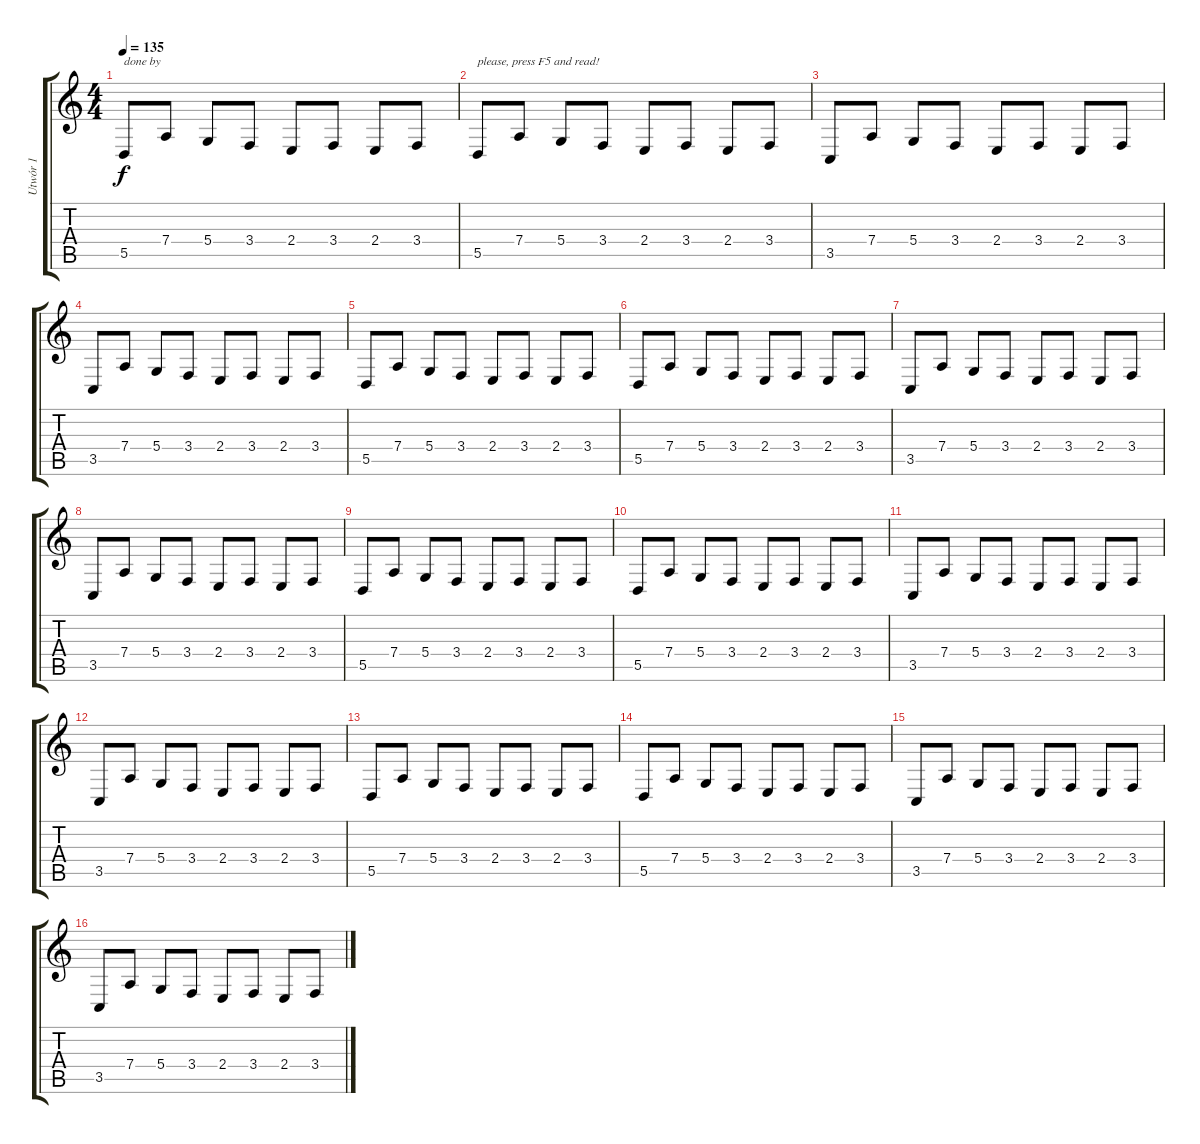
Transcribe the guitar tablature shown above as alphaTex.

\track ("Utwór 1" "Utwór 1") {instrument churchorgan}
\staff {score tabs}
\tuning (E4 B3 G3 D3 A2 E2) {hide}
\ts (4 4)
\tempo 135
\tempo 100
\tempo 135
\clef g2
\ks c
5.5.8{txt "done by" dy f instrument churchorgan} 7.4.8 5.4.8 3.4.8 2.4.8 3.4.8 2.4.8 3.4.8 |
5.5.8{txt "please, press F5 and read!"} 7.4.8 5.4.8 3.4.8 2.4.8 3.4.8 2.4.8 3.4.8 |
3.5.8 7.4.8 5.4.8 3.4.8 2.4.8 3.4.8 2.4.8 3.4.8 |
3.5.8 7.4.8 5.4.8 3.4.8 2.4.8 3.4.8 2.4.8 3.4.8 |
5.5.8 7.4.8 5.4.8 3.4.8 2.4.8 3.4.8 2.4.8 3.4.8 |
5.5.8 7.4.8 5.4.8 3.4.8 2.4.8 3.4.8 2.4.8 3.4.8 |
3.5.8 7.4.8 5.4.8 3.4.8 2.4.8 3.4.8 2.4.8 3.4.8 |
3.5.8 7.4.8 5.4.8 3.4.8 2.4.8 3.4.8 2.4.8 3.4.8 |
5.5.8 7.4.8 5.4.8 3.4.8 2.4.8 3.4.8 2.4.8 3.4.8 |
5.5.8 7.4.8 5.4.8 3.4.8 2.4.8 3.4.8 2.4.8 3.4.8 |
3.5.8 7.4.8 5.4.8 3.4.8 2.4.8 3.4.8 2.4.8 3.4.8 |
3.5.8 7.4.8 5.4.8 3.4.8 2.4.8 3.4.8 2.4.8 3.4.8 |
5.5.8 7.4.8 5.4.8 3.4.8 2.4.8 3.4.8 2.4.8 3.4.8 |
5.5.8 7.4.8 5.4.8 3.4.8 2.4.8 3.4.8 2.4.8 3.4.8 |
3.5.8 7.4.8 5.4.8 3.4.8 2.4.8 3.4.8 2.4.8 3.4.8 |
3.5.8 7.4.8 5.4.8 3.4.8 2.4.8 3.4.8 2.4.8 3.4.8
